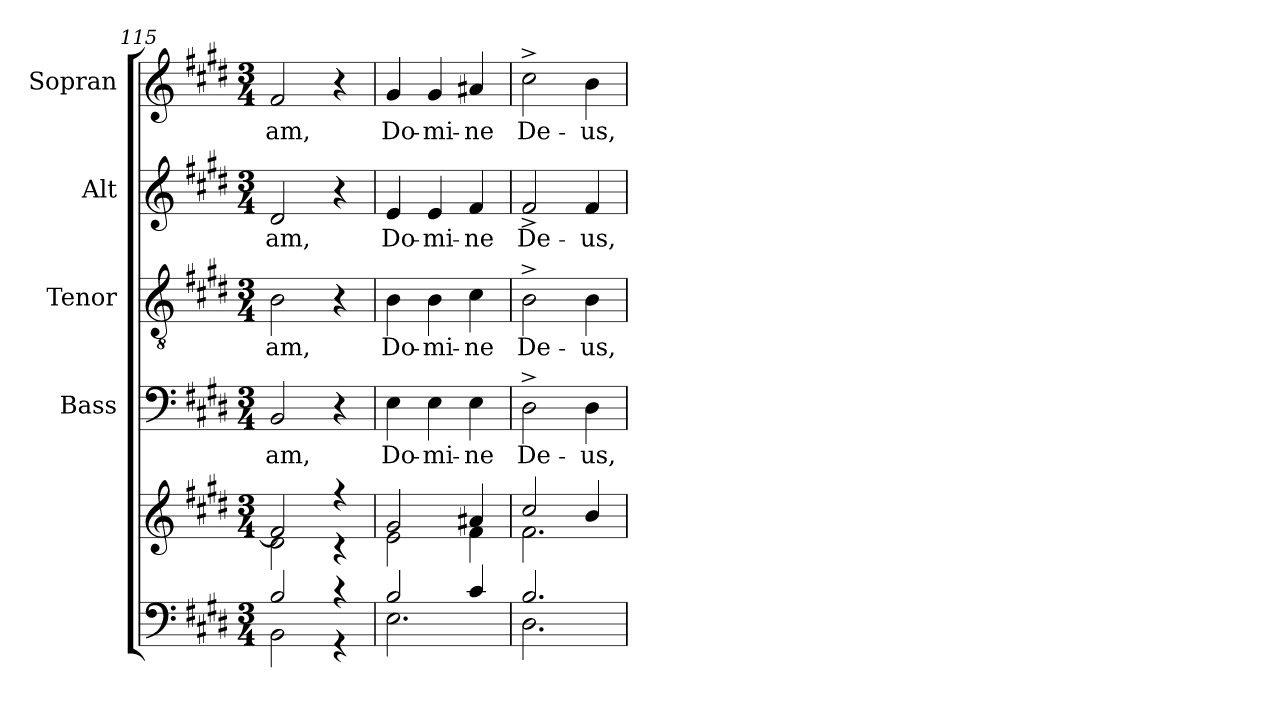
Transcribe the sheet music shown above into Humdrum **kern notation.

**kern	**kern	**kern	**text	**kern	**text	**kern	**text	**kern	**text
*part5	*part5	*part4	*part4	*part3	*part3	*part2	*part2	*part1	*part1
*staff6	*staff5	*staff4	*staff4	*staff3	*staff3	*staff2	*staff2	*staff1	*staff1
*	*	*I"Bass	*	*I"Tenor	*	*I"Alt	*	*I"Sopran	*
*	*	*I'B.	*	*I'T.	*	*I'A.	*	*I'S.	*
*clefF4	*clefG2	*clefF4	*	*clefGv2	*	*clefG2	*	*clefG2	*
*k[f#c#g#d#]	*k[f#c#g#d#]	*k[f#c#g#d#]	*	*k[f#c#g#d#]	*	*k[f#c#g#d#]	*	*k[f#c#g#d#]	*
*E:	*E:	*E:	*	*E:	*	*E:	*	*E:	*
*M3/4	*M3/4	*M3/4	*	*M3/4	*	*M3/4	*	*M3/4	*
=115	=115	=115	=115	=115	=115	=115	=115	=115	=115
*^	*^	*	*	*	*	*	*	*	*
!	!	!	!	!	!LO:LY:b	!	!LO:LY:b	!	!LO:LY:b	!	!LO:LY:b
2B/	2BB\	2f#/]	2d#\	2BB/	-am,	2B\	-am,	2d#/	-am,	2f#/	-am,
4r	4r	4r	4r	4r	.	4r	.	4r	.	4r	.
=116	=116	=116	=116	=116	=116	=116	=116	=116	=116	=116	=116
!	!	!	!	!	!LO:LY:b	!	!LO:LY:b	!	!LO:LY:b	!	!LO:LY:b
2B/	2.E\	2g#/	2e\	4E\	Do-	4B\	Do-	4e/	Do-	4g#/	Do-
!	!	!	!	!	!LO:LY:b	!	!LO:LY:b	!	!LO:LY:b	!	!LO:LY:b
.	.	.	.	4E\	-mi-	4B\	-mi-	4e/	-mi-	4g#/	-mi-
!	!	!	!	!	!LO:LY:b	!	!LO:LY:b	!	!LO:LY:b	!	!LO:LY:b
4c#/	.	4a#X/	4f#\	4E\	-ne	4c#\	-ne	4f#/	-ne	4a#X/	-ne
!!LO:LB:g=z
=117	=117	=117	=117	=117	=117	=117	=117	=117	=117	=117	=117
!	!	!	!	!	!LO:LY:b	!	!LO:LY:b	!	!LO:LY:b	!	!LO:LY:b
2.B/	2.D#\	2cc#/	2.f#\	2D#^>\	De-	2B^>\	De-	2f#^>/	De-	2cc#^>\	De-
!	!	!	!	!	!LO:LY:b	!	!LO:LY:b	!	!LO:LY:b	!	!LO:LY:b
.	.	4b/	.	4D#\	-us,	4B\	-us,	4f#/	-us,	4b\	-us,
*v	*v	*	*	*	*	*	*	*	*	*	*
*	*v	*v	*	*	*	*	*	*	*	*
=	=	=	=	=	=	=	=	=	=
*-	*-	*-	*-	*-	*-	*-	*-	*-	*-
